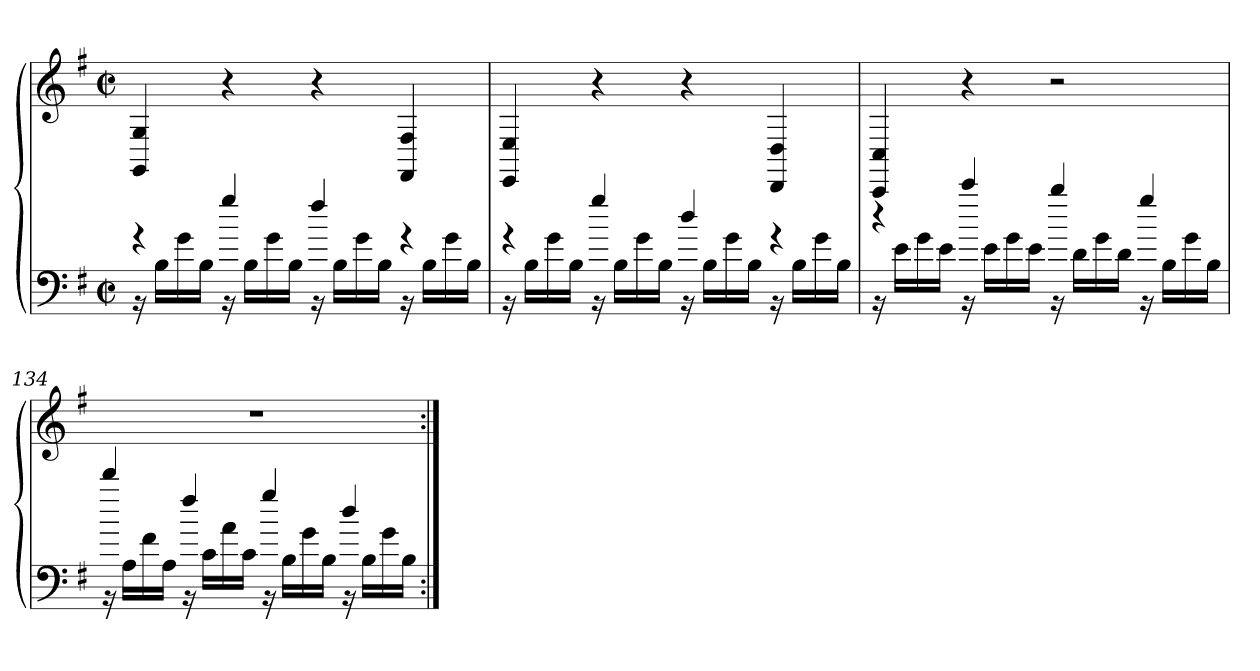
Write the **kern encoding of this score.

**kern	**kern
*part1	*part1
*staff2	*staff1
*clefF4	*clefG2
*k[f#]	*k[f#]
*G:	*G:
*M2/2	*M2/2
*met(c|)	*met(c|)
=	=
*^	*
4r	16r	4GG 4G
.	16BLL	.
.	16g	.
.	16BJJ	.
4gg	16r	4r
.	16BLL	.
.	16g	.
.	16BJJ	.
4ff#	16r	4r
.	16BLL	.
.	16g	.
.	16BJJ	.
4r	16r	4FF# 4F#
.	16BLL	.
.	16g	.
.	16BJJ	.
=132	=132	=132
4r	16r	4EE 4E
.	16BLL	.
.	16g	.
.	16BJJ	.
4gg	16r	4r
.	16BLL	.
.	16g	.
.	16BJJ	.
4dd	16r	4r
.	16BLL	.
.	16g	.
.	16BJJ	.
4r	16r	4DD 4D
.	16BLL	.
.	16g	.
.	16BJJ	.
=133	=133	=133
4r	16r	4CC 4C
.	16eLL	.
.	16g	.
.	16eJJ	.
4ccc	16r	4r
.	16eLL	.
.	16g	.
.	16eJJ	.
4bb	16r	2r
.	16dLL	.
.	16g	.
.	16dJJ	.
4gg	16r	.
.	16BLL	.
.	16g	.
.	16BJJ	.
=134	=134	=134
4ddd	16r	1r
.	16ALL	.
.	16f#	.
.	16AJJ	.
4ff#	16r	.
.	16cLL	.
.	16a	.
.	16cJJ	.
4gg	16r	.
.	16BLL	.
.	16g	.
.	16BJJ	.
4dd	16r	.
.	16BLL	.
.	16g	.
.	16BJJ	.
*v	*v	*
=:|!	=:|!
*-	*-
